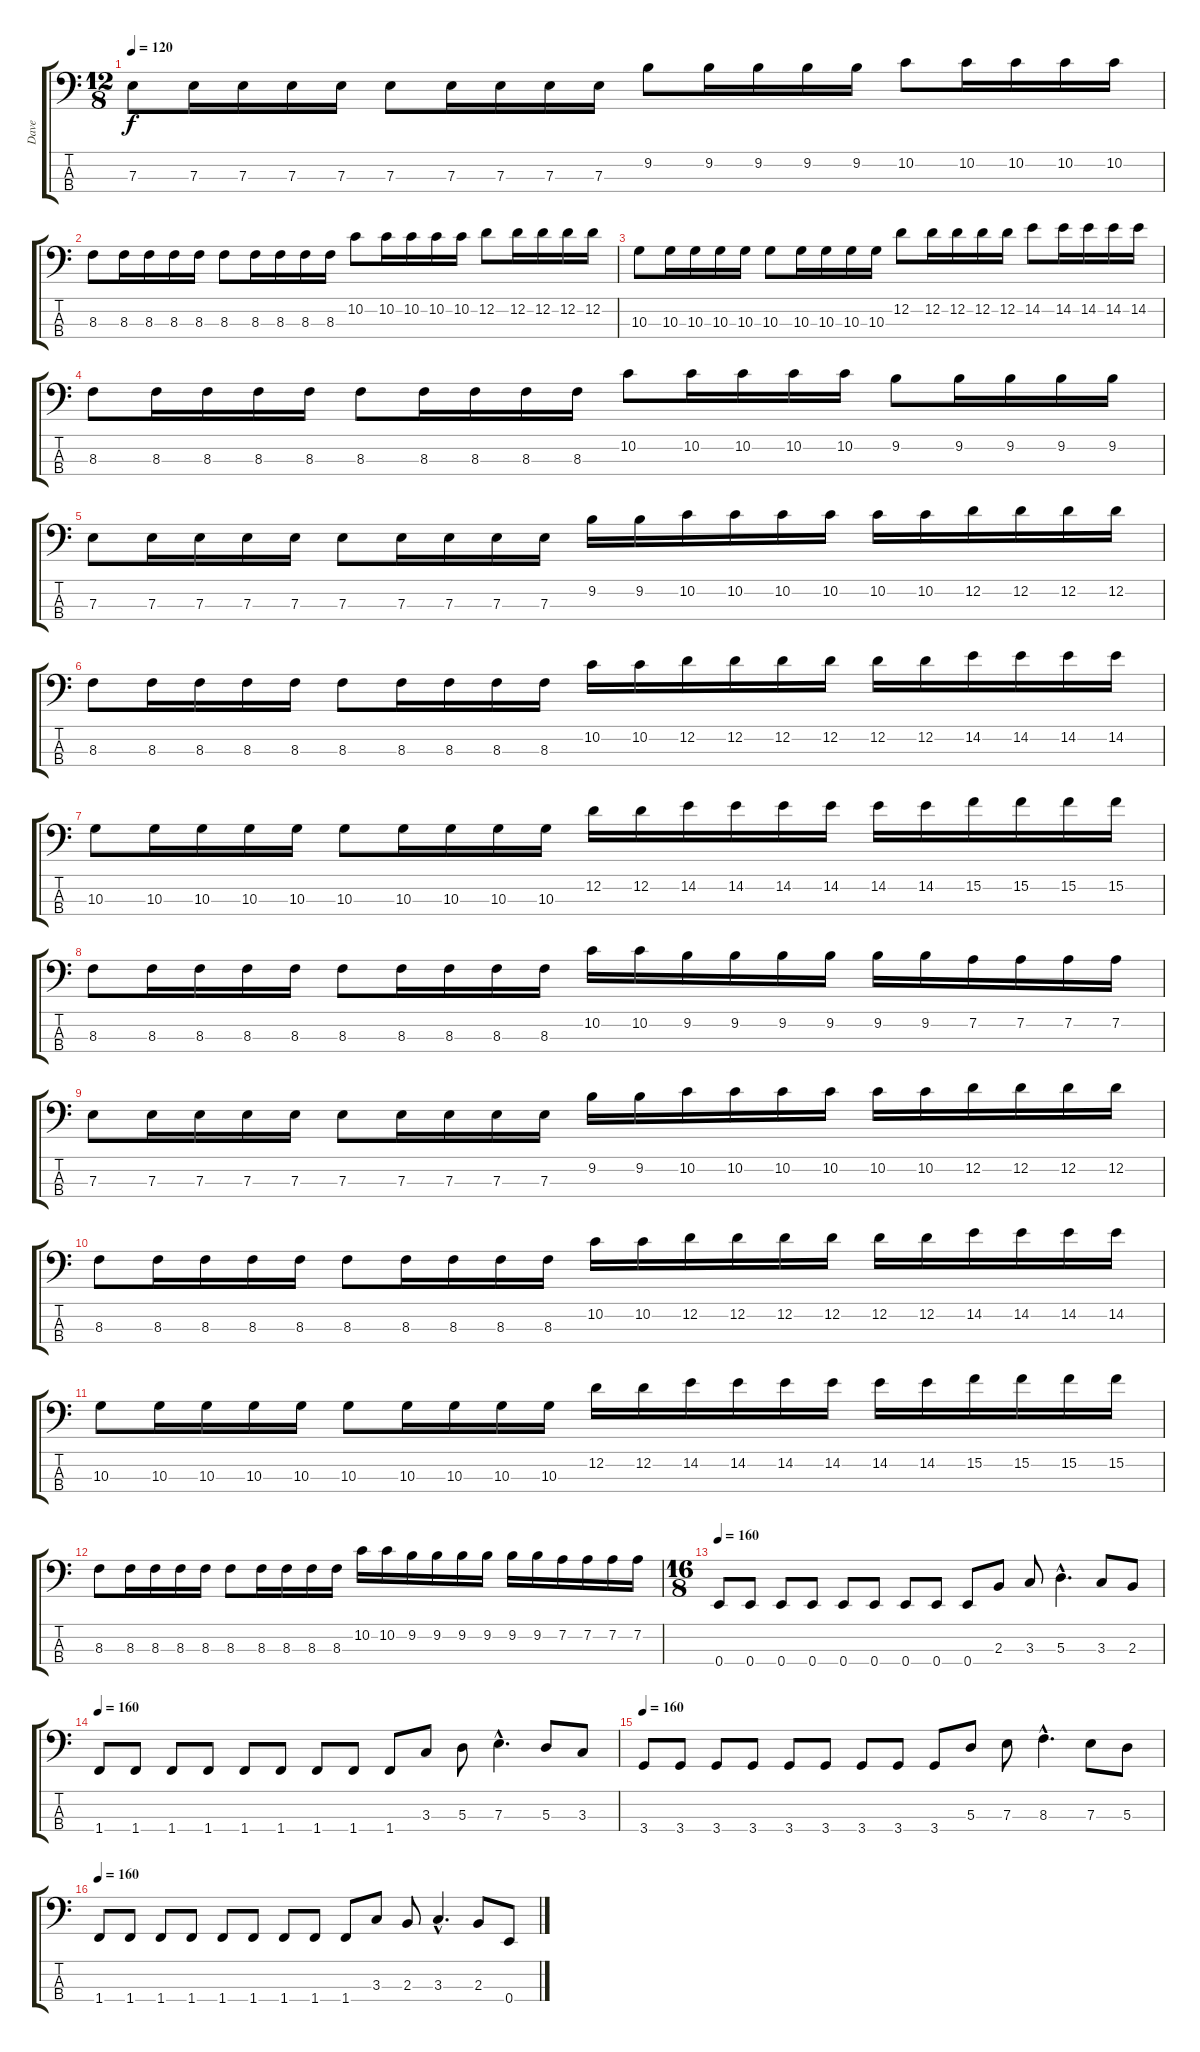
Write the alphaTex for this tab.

\track ("Dave" "Dave") {instrument electricbassfinger}
\staff {score tabs}
\tuning (G2 D2 A1 E1) {hide}
\ts (12 8)
\tempo 120
\clef f4
\ks c
7.3.8{dy f} 7.3.16 7.3.16 7.3.16 7.3.16 7.3.8 7.3.16 7.3.16 7.3.16 7.3.16 9.2.8 9.2.16 9.2.16 9.2.16 9.2.16 10.2.8 10.2.16 10.2.16 10.2.16 10.2.16 |
8.3.8 8.3.16 8.3.16 8.3.16 8.3.16 8.3.8 8.3.16 8.3.16 8.3.16 8.3.16 10.2.8 10.2.16 10.2.16 10.2.16 10.2.16 12.2.8 12.2.16 12.2.16 12.2.16 12.2.16 |
10.3.8 10.3.16 10.3.16 10.3.16 10.3.16 10.3.8 10.3.16 10.3.16 10.3.16 10.3.16 12.2.8 12.2.16 12.2.16 12.2.16 12.2.16 14.2.8 14.2.16 14.2.16 14.2.16 14.2.16 |
8.3.8 8.3.16 8.3.16 8.3.16 8.3.16 8.3.8 8.3.16 8.3.16 8.3.16 8.3.16 10.2.8 10.2.16 10.2.16 10.2.16 10.2.16 9.2.8 9.2.16 9.2.16 9.2.16 9.2.16 |
7.3.8 7.3.16 7.3.16 7.3.16 7.3.16 7.3.8 7.3.16 7.3.16 7.3.16 7.3.16 9.2.16 9.2.16 10.2.16 10.2.16 10.2.16 10.2.16 10.2.16 10.2.16 12.2.16 12.2.16 12.2.16 12.2.16 |
8.3.8 8.3.16 8.3.16 8.3.16 8.3.16 8.3.8 8.3.16 8.3.16 8.3.16 8.3.16 10.2.16 10.2.16 12.2.16 12.2.16 12.2.16 12.2.16 12.2.16 12.2.16 14.2.16 14.2.16 14.2.16 14.2.16 |
10.3.8 10.3.16 10.3.16 10.3.16 10.3.16 10.3.8 10.3.16 10.3.16 10.3.16 10.3.16 12.2.16 12.2.16 14.2.16 14.2.16 14.2.16 14.2.16 14.2.16 14.2.16 15.2.16 15.2.16 15.2.16 15.2.16 |
8.3.8 8.3.16 8.3.16 8.3.16 8.3.16 8.3.8 8.3.16 8.3.16 8.3.16 8.3.16 10.2.16 10.2.16 9.2.16 9.2.16 9.2.16 9.2.16 9.2.16 9.2.16 7.2.16 7.2.16 7.2.16 7.2.16 |
7.3.8 7.3.16 7.3.16 7.3.16 7.3.16 7.3.8 7.3.16 7.3.16 7.3.16 7.3.16 9.2.16 9.2.16 10.2.16 10.2.16 10.2.16 10.2.16 10.2.16 10.2.16 12.2.16 12.2.16 12.2.16 12.2.16 |
8.3.8 8.3.16 8.3.16 8.3.16 8.3.16 8.3.8 8.3.16 8.3.16 8.3.16 8.3.16 10.2.16 10.2.16 12.2.16 12.2.16 12.2.16 12.2.16 12.2.16 12.2.16 14.2.16 14.2.16 14.2.16 14.2.16 |
10.3.8 10.3.16 10.3.16 10.3.16 10.3.16 10.3.8 10.3.16 10.3.16 10.3.16 10.3.16 12.2.16 12.2.16 14.2.16 14.2.16 14.2.16 14.2.16 14.2.16 14.2.16 15.2.16 15.2.16 15.2.16 15.2.16 |
8.3.8 8.3.16 8.3.16 8.3.16 8.3.16 8.3.8 8.3.16 8.3.16 8.3.16 8.3.16 10.2.16 10.2.16 9.2.16 9.2.16 9.2.16 9.2.16 9.2.16 9.2.16 7.2.16 7.2.16 7.2.16 7.2.16 |
\ts (16 8)
\tempo 160
0.4.8 0.4.8 0.4.8 0.4.8 0.4.8 0.4.8 0.4.8 0.4.8 0.4.8 2.3.8 3.3.8 5.3{hac}.4{d} 3.3.8 2.3.8 |
\tempo 160
1.4.8 1.4.8 1.4.8 1.4.8 1.4.8 1.4.8 1.4.8 1.4.8 1.4.8 3.3.8 5.3.8 7.3{hac}.4{d} 5.3.8 3.3.8 |
\tempo 160
3.4.8 3.4.8 3.4.8 3.4.8 3.4.8 3.4.8 3.4.8 3.4.8 3.4.8 5.3.8 7.3.8 8.3{hac}.4{d} 7.3.8 5.3.8 |
\tempo 160
1.4.8 1.4.8 1.4.8 1.4.8 1.4.8 1.4.8 1.4.8 1.4.8 1.4.8 3.3.8 2.3.8 3.3{hac}.4{d} 2.3.8 0.4.8
